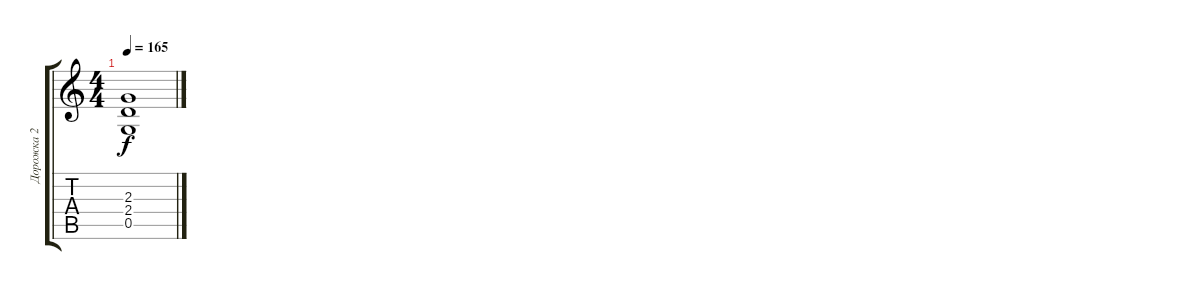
\track ("Дорожка 2" "Дорожка 2") {instrument distortionguitar}
\staff {score tabs}
\tuning (D4 A3 F3 C3 G2 D2) {hide}
\ts (4 4)
\tempo 165
\clef g2
\ks c
(2.3{t} 2.4{t} 0.5{t}).1{dy f}
